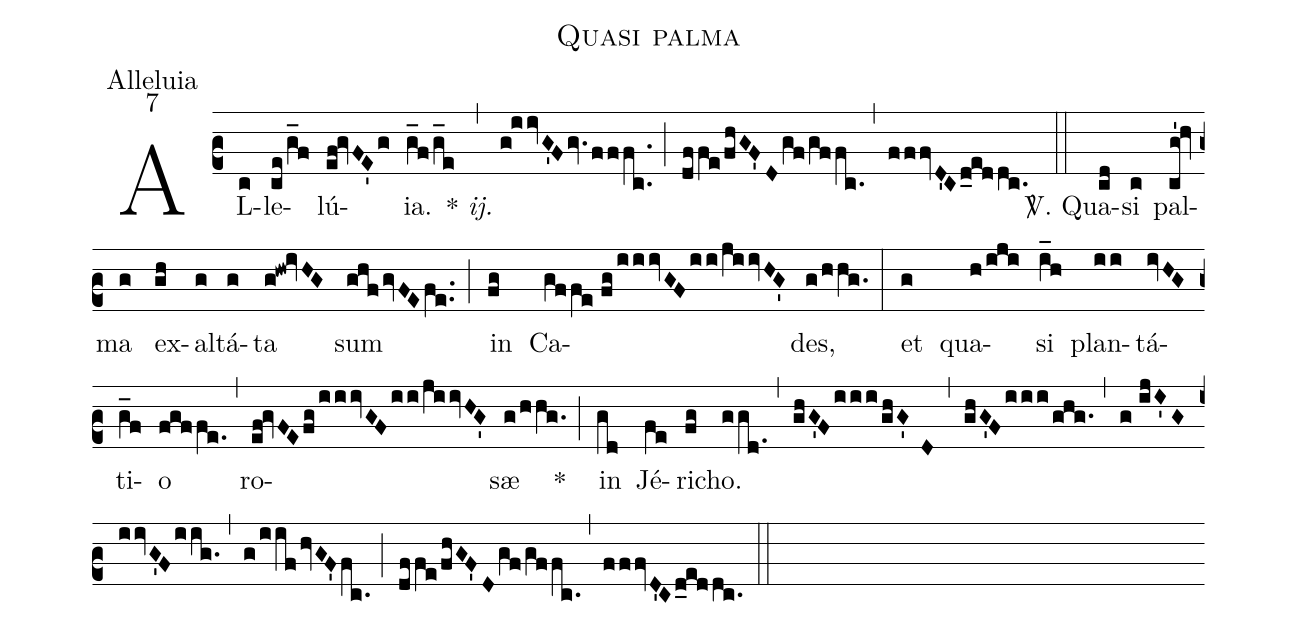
name: Quasi palma;
office-part: Alleluia;
mode: 7;
%%
(c2) AL(c)le(ce/g_f)lú(ef!gvFE'g)ia.(g_f/g_e) {*} <i>ij.</i>(,) (g!iivG'Fgv.fffc..) (;) (dffe/fhGF'Dgf/gffc.) (,) (fffvD'Cd_eddc.) (::)
<sp>V/</sp>. Qua(cd)si(c) pal(cg'!hv)ma(g) ex(gh)al(g)tá(g)ta(g!hw!ivHG) sum(ghf/gvFEfe..) (;) in(fg) Ca(gffe//fg/iiivGFii/jiivHG')des,(g/hhg.) (:)
et(g) qua(h/iji)si(i_h) plan(ii)tá(ivHG)ti(g_f)o(fgffe.) (,) ro(ef!gvFEfg/iiivGFii/jiivHG')sæ(g/hhg.) *(;) in(gd) Jé(fe)ri(fg)cho.(ggd.) (,) (ghG'Fiii/ghG'D) (,) (ghG'Fiii/ghg.) (,) (g//ijI'G/iivG'Fiig.) (,) (g/iifhvGF'fc.) (;) (dffe/fhGF'Dgf/gffc.) (,) (fffvD'Cd_eddc.) (::)
